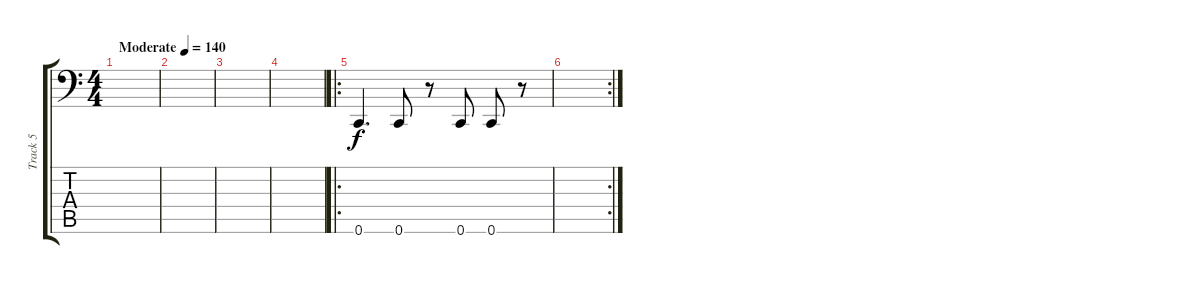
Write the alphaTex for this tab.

\track ("Track 5" "Track 5") {instrument electricbasspick}
\staff {score tabs}
\tuning (D3 A2 F2 C2 G1 C1) {hide}
\ts (4 4)
\tempo (140 "Moderate")
\clef f4
\ks c
|
|
|
|
\ro
0.6.4{d} 0.6.8 r.8 0.6.8 0.6.8 r.8 |
\rc 2
